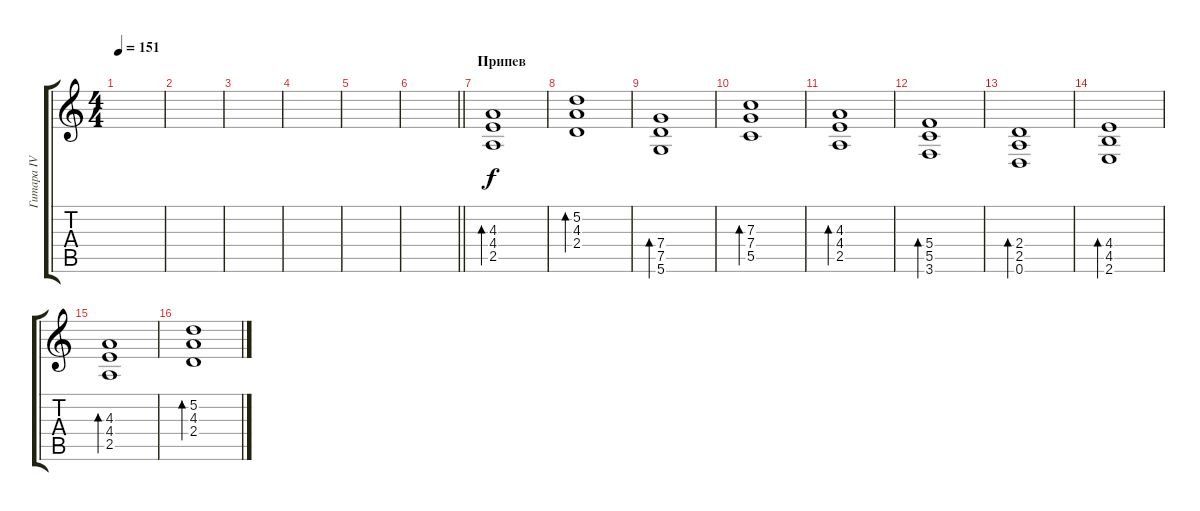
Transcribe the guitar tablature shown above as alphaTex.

\track ("Гитара IV" "Гитара IV") {instrument distortionguitar}
\staff {score tabs}
\tuning (D4 A3 F3 C3 G2 D2) {hide}
\ts (4 4)
\tempo 151
\clef g2
\ks c
|
|
|
|
|
\barLineRight lightlight
|
\section ("" "Припев")
(4.3 4.4 2.5).1{bd 60} |
(5.2 4.3 2.4).1{bd 60} |
(7.4 7.5 5.6).1{bd 60} |
(7.3 7.4 5.5).1{bd 60} |
(4.3 4.4 2.5).1{bd 60} |
(5.4 5.5 3.6).1{bd 60} |
(2.4 2.5 0.6).1{bd 60} |
(4.4 4.5 2.6).1{bd 60} |
(4.3 4.4 2.5).1{bd 60} |
(5.2 4.3 2.4).1{bd 60}
